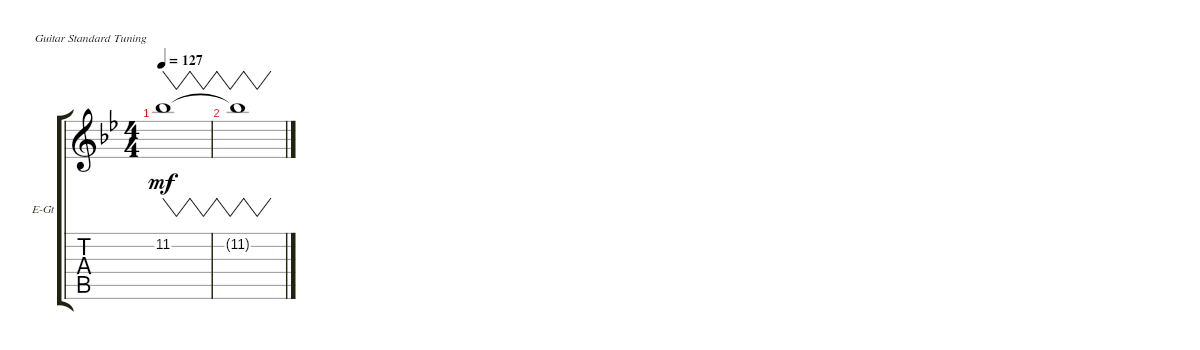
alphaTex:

\defaultSystemsLayout 4
\bracketExtendMode groupsimilarinstruments
\firstSystemTrackNameOrientation horizontal
\otherSystemsTrackNameOrientation horizontal
\track ("Electric Guitar" "E-Gt") {instrument distortionguitar}
\staff {score tabs}
\tuning (E4 B3 G3 D3 A2 E2)
\ts (4 4)
\tempo 127
\clef g2
\ks gminor
11.2{t}.1{vw dy mf} |
11.2{t}.1{vw}
